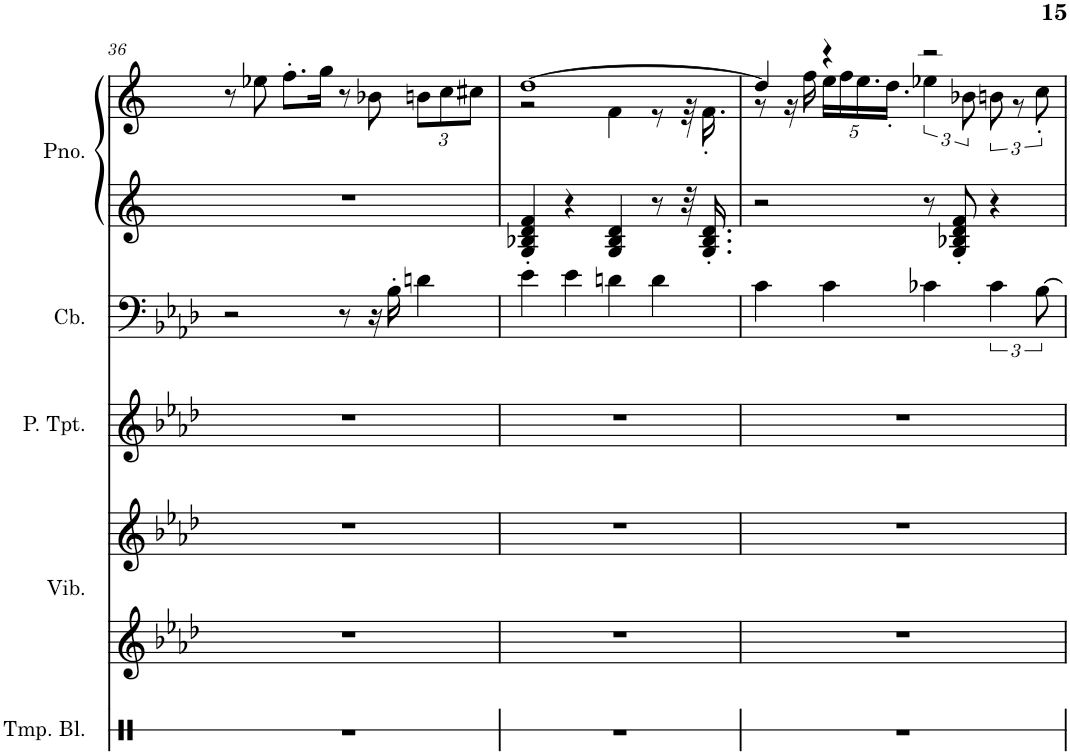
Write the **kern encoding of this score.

**kern	**kern	**kern	**kern	**kern	**kern	**kern
*part5	*part4	*part4	*part3	*part2	*part1	*part1
*staff7	*staff6	*staff5	*staff4	*staff3	*staff2	*staff1
*I"Temple Blocks	*I"Vibraphone	*	*I"Piccolo Trumpet	*I"Contrabass	*I"Piano, untitled	*
*I'Tmp. Bl.	*I'Vib.	*	*I'P. Tpt.	*I'Cb.	*I'Pno.	*
!!LO:PB:g=z
*clefX	*clefG2	*clefG2	*clefG2	*clefF4	*clefG2	*clefG2
*	*	*	*Trd-6c-10	*Trd7c12	*	*
*k[]	*k[b-e-a-d-]	*k[b-e-a-d-]	*k[b-e-a-d-]	*k[b-e-a-d-]	*k[b-e-a-d-]	*k[b-e-a-d-]
*M4/4	*M4/4	*M4/4	*M4/4	*M4/4	*M4/4	*M4/4
=36	=36	=36	=36	=36	=36	=36
1r	1r	1r	1r	2r	1r	8r
.	.	.	.	.	.	8ee-X\
.	.	.	.	.	.	8.ff'\L
.	.	.	.	.	.	16gg\Jk
.	.	.	.	8r	.	8r
.	.	.	.	16r	.	8b-X\
.	.	.	.	16B-'\	.	.
*	*	*	*	*	*	*Xbrackettup
.	.	.	.	4dn\	.	12bn\L
.	.	.	.	.	.	12cc\
.	.	.	.	.	.	12cc#X\J
=37	=37	=37	=37	=37	=37	=37
*	*	*	*	*	*	*^
1r	1r	1r	1r	4e-\	4G/' 4B-X/' 4d/' 4f/'	[1dd	2r
.	.	.	.	4e-\	4r	.	.
.	.	.	.	4dn\	4G/ 4B-/ 4d/	.	4f\
.	.	.	.	4d\	8r	.	8r
.	.	.	.	.	32r	.	32r
.	.	.	.	.	16.G/' 16.B-/' 16.d/'	.	16.f'\
=38	=38	=38	=38	=38	=38	=38	=38
1r	1r	1r	1r	4c\	2r	4dd/]	8r
.	.	.	.	.	.	.	16r
.	.	.	.	.	.	.	16ff\
.	.	.	.	4c\	.	4r	20ee\LL
.	.	.	.	.	.	.	20ff\
.	.	.	.	.	.	.	20.ee\
.	.	.	.	.	.	.	20.dd'\JJ
*	*	*	*	*	*	*	*brackettup
.	.	.	.	4c-X\	8r	2r	6ee-X\
.	.	.	.	.	8G/' 8B-X/' 8d/' 8f/'	.	.
.	.	.	.	.	.	.	12b-X\
.	.	.	.	6c-\	4r	.	12bn\
.	.	.	.	.	.	.	12r
.	.	.	.	[12B-\	.	.	12cc'\
*	*	*	*	*	*	*v	*v
=	=	=	=	=	=	=
*-	*-	*-	*-	*-	*-	*-
